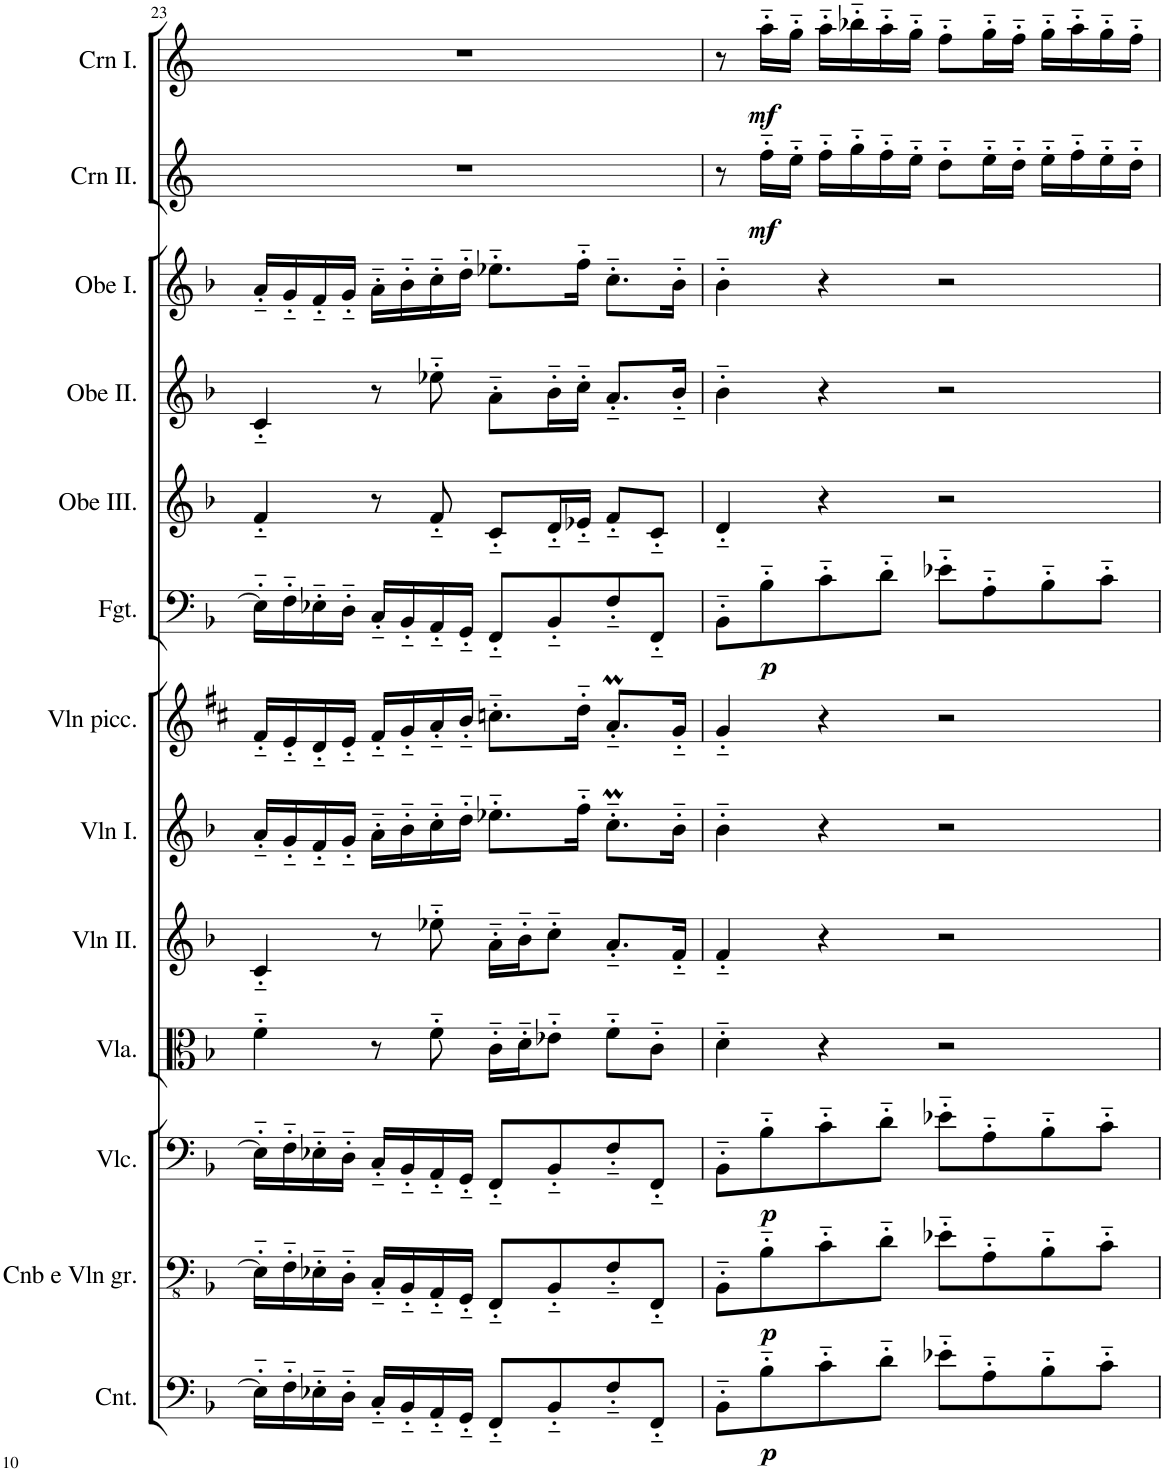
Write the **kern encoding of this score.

**kern	**dynam	**kern	**dynam	**kern	**dynam	**kern	**kern	**kern	**kern	**kern	**dynam	**kern	**kern	**kern	**kern	**dynam	**kern	**dynam
*part13	*part13	*part12	*part12	*part11	*part11	*part10	*part9	*part8	*part7	*part6	*part6	*part5	*part4	*part3	*part2	*part2	*part1	*part1
*staff13	*staff13	*staff12	*staff12	*staff11	*staff11	*staff10	*staff9	*staff8	*staff7	*staff6	*staff6	*staff5	*staff4	*staff3	*staff2	*staff2	*staff1	*staff1
*I"Continuo.	*	*I"Contrabass e Violino grosso.	*	*I"Violoncello.	*	*I"Viola.	*I"Violino II.	*I"Violino I.	*I"Violino piccolo.	*I"Fagotto.	*	*I"Oboe III.	*I"Oboe II.	*I"Oboe I.	*I"Corno II.	*	*I"Corno I.	*
*I'Cnt.	*	*I'Cnb e Vln gr.	*	*I'Vlc.	*	*I'Vla.	*I'Vln II.	*I'Vln I.	*I'Vln picc.	*I'Fgt.	*	*I'Obe III.	*I'Obe II.	*I'Obe I.	*I'Crn II.	*	*I'Crn I.	*
!!LO:PB:g=z
*clefF4	*	*clefFv4	*	*clefF4	*	*clefC3	*clefG2	*clefG2	*clefG2	*clefF4	*	*clefG2	*clefG2	*clefG2	*clefG2	*	*clefG2	*
*	*	*Trd7c12	*	*	*	*	*	*	*Trd-1c-3	*	*	*	*	*	*Trd4c7	*	*Trd4c7	*
*k[b-]	*	*k[b-]	*	*k[b-]	*	*k[b-]	*k[b-]	*k[b-]	*k[f#c#]	*k[b-]	*	*k[b-]	*k[b-]	*k[b-]	*k[]	*	*k[]	*
*M2/2	*	*M2/2	*	*M2/2	*	*M2/2	*M2/2	*M2/2	*M2/2	*M2/2	*	*M2/2	*M2/2	*M2/2	*M2/2	*	*M2/2	*
*met(c|)	*	*met(c|)	*	*met(c|)	*	*met(c|)	*met(c|)	*met(c|)	*met(c|)	*met(c|)	*	*met(c|)	*met(c|)	*met(c|)	*met(c|)	*	*met(c|)	*
=23	=23	=23	=23	=23	=23	=23	=23	=23	=23	=23	=23	=23	=23	=23	=23	=23	=23	=23
16E-'~\LL]	.	16EE-'~\LL]	.	16E-'~\LL]	.	4f'~\	4c'~/	16a'~/LL	16f#'~/LL	16E-'~\LL]	.	4f'~/	4c'~/	16a'~/LL	1r	.	1r	.
16F'~\	.	16FF'~\	.	16F'~\	.	.	.	16g'~/	16e'~/	16F'~\	.	.	.	16g'~/	.	.	.	.
16E-X'~\	.	16EE-X'~\	.	16E-X'~\	.	.	.	16f'~/	16d'~/	16E-X'~\	.	.	.	16f'~/	.	.	.	.
16D'~\JJ	.	16DD'~\JJ	.	16D'~\JJ	.	.	.	16g'~/JJ	16e'~/JJ	16D'~\JJ	.	.	.	16g'~/JJ	.	.	.	.
16C'~/LL	.	16CC'~/LL	.	16C'~/LL	.	8r	8r	16a'~\LL	16f#'~/LL	16C'~/LL	.	8r	8r	16a'~\LL	.	.	.	.
16BB-'~/	.	16BBB-'~/	.	16BB-'~/	.	.	.	16b-'~\	16g'~/	16BB-'~/	.	.	.	16b-'~\	.	.	.	.
16AA'~/	.	16AAA'~/	.	16AA'~/	.	8f'~\	8ee-X'~\	16cc'~\	16a'~/	16AA'~/	.	8f'~/	8ee-X'~\	16cc'~\	.	.	.	.
16GG'~/JJ	.	16GGG'~/JJ	.	16GG'~/JJ	.	.	.	16dd'~\JJ	16b'~/JJ	16GG'~/JJ	.	.	.	16dd'~\JJ	.	.	.	.
8FF'~/L	.	8FFF'~/L	.	8FF'~/L	.	16c'~\LL	16a'~\LL	8.ee-X'~\L	8.ccn'~\L	8FF'~/L	.	8c'~/L	8a'~\L	8.ee-X'~\L	.	.	.	.
.	.	.	.	.	.	16d'~\J	16b-'~\J	.	.	.	.	.	.	.	.	.	.	.
8BB-'~/	.	8BBB-'~/	.	8BB-'~/	.	8e-X'~\J	8cc'~\J	.	.	8BB-'~/	.	16d'~/L	16b-'~\L	.	.	.	.	.
.	.	.	.	.	.	.	.	16ff'~\Jk	16dd'~\Jk	.	.	16e-X'~/JJ	16cc'~\JJ	16ff'~\Jk	.	.	.	.
8F'~/	.	8FF'~/	.	8F'~/	.	8f'~\L	8.a'~/L	8.ccM'~\L	8.aM'~/L	8F'~/	.	8f'~/L	8.a'~/L	8.cc'~\L	.	.	.	.
8FF'~/J	.	8FFF'~/J	.	8FF'~/J	.	8c'~\J	.	.	.	8FF'~/J	.	8c'~/J	.	.	.	.	.	.
.	.	.	.	.	.	.	16f'~/Jk	16b-'~\Jk	16g'~/Jk	.	.	.	16b-'~/Jk	16b-'~\Jk	.	.	.	.
=24	=24	=24	=24	=24	=24	=24	=24	=24	=24	=24	=24	=24	=24	=24	=24	=24	=24	=24
8BB-'~\L	.	8BBB-'~\L	.	8BB-'~\L	.	4d'~\	4f'~/	4b-'~\	4g'~/	8BB-'~\L	.	4d'~/	4b-'~\	4b-'~\	8r	.	8r	.
!	!LO:DY:b	!	!LO:DY:b	!	!LO:DY:b	!	!	!	!	!	!LO:DY:b	!	!	!	!	!LO:DY:b	!	!LO:DY:b
8B-'~\	p	8BB-'~\	p	8B-'~\	p	.	.	.	.	8B-'~\	p	.	.	.	16ff'~\LL	mf	16aa'~\LL	mf
.	.	.	.	.	.	.	.	.	.	.	.	.	.	.	16ee'~\JJ	.	16gg'~\JJ	.
8c'~\	.	8C'~\	.	8c'~\	.	4r	4r	4r	4r	8c'~\	.	4r	4r	4r	16ff'~\LL	.	16aa'~\LL	.
.	.	.	.	.	.	.	.	.	.	.	.	.	.	.	16gg'~\	.	16bb-X'~\	.
8d'~\J	.	8D'~\J	.	8d'~\J	.	.	.	.	.	8d'~\J	.	.	.	.	16ff'~\	.	16aa'~\	.
.	.	.	.	.	.	.	.	.	.	.	.	.	.	.	16ee'~\JJ	.	16gg'~\JJ	.
8e-X'~\L	.	8E-X'~\L	.	8e-X'~\L	.	2r	2r	2r	2r	8e-X'~\L	.	2r	2r	2r	8dd'~\L	.	8ff'~\L	.
8A'~\	.	8AA'~\	.	8A'~\	.	.	.	.	.	8A'~\	.	.	.	.	16ee'~\L	.	16gg'~\L	.
.	.	.	.	.	.	.	.	.	.	.	.	.	.	.	16dd'~\JJ	.	16ff'~\JJ	.
8B-'~\	.	8BB-'~\	.	8B-'~\	.	.	.	.	.	8B-'~\	.	.	.	.	16ee'~\LL	.	16gg'~\LL	.
.	.	.	.	.	.	.	.	.	.	.	.	.	.	.	16ff'~\	.	16aa'~\	.
8c'~\J	.	8C'~\J	.	8c'~\J	.	.	.	.	.	8c'~\J	.	.	.	.	16ee'~\	.	16gg'~\	.
.	.	.	.	.	.	.	.	.	.	.	.	.	.	.	16dd'~\JJ	.	16ff'~\JJ	.
=	=	=	=	=	=	=	=	=	=	=	=	=	=	=	=	=	=	=
*-	*-	*-	*-	*-	*-	*-	*-	*-	*-	*-	*-	*-	*-	*-	*-	*-	*-	*-
